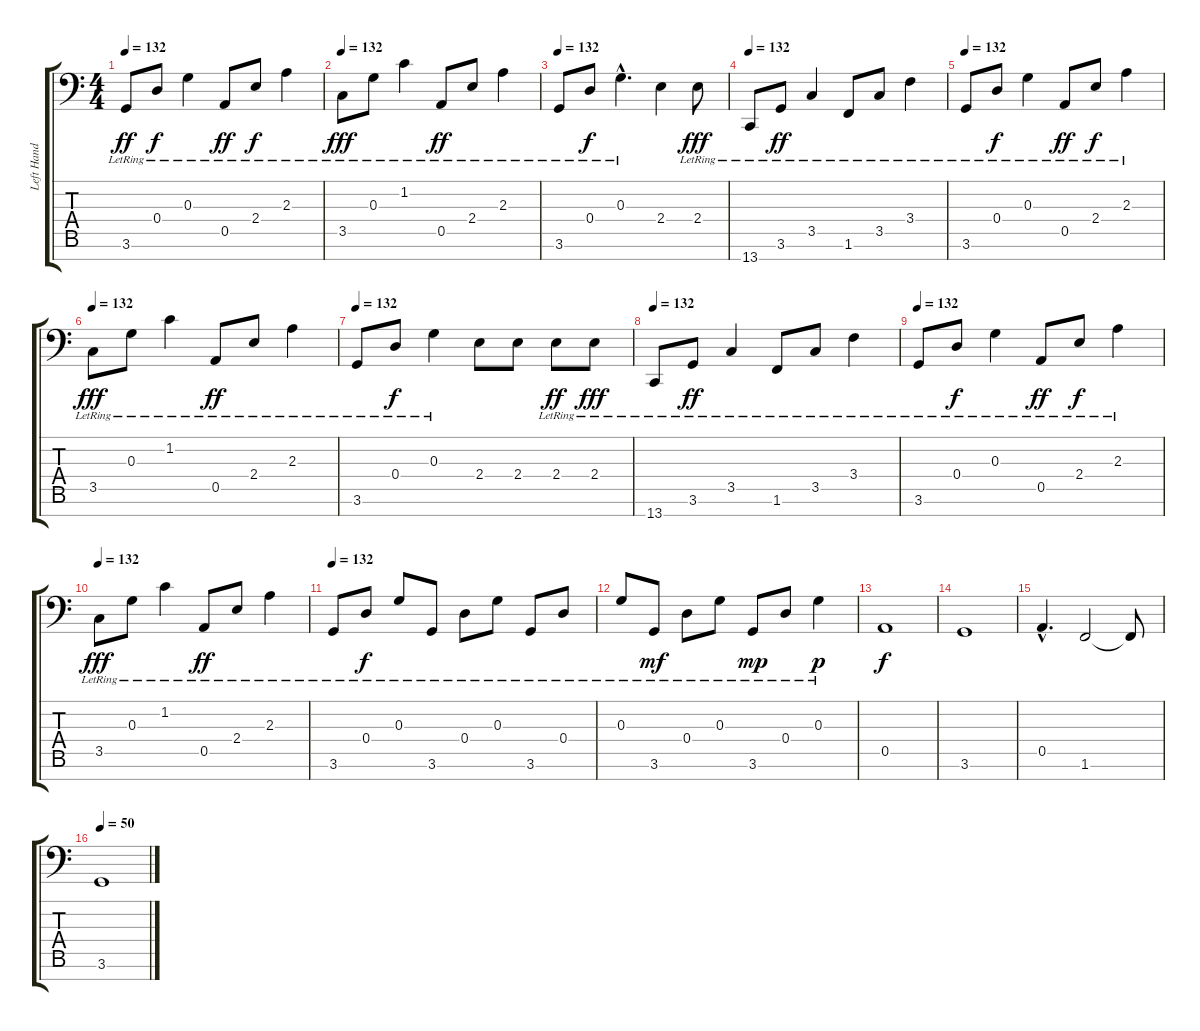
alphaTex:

\track ("Left Hand" "Left Hand") {instrument acousticgrandpiano}
\staff {score tabs}
\tuning (E4 B3 G3 D3 A2 E2 B0) {hide}
\ts (4 4)
\tempo 132
\clef f4
\ks c
3.6{lr}.8{dy ff} 0.4{lr}.8{dy f} 0.3{lr}.4 0.5{lr}.8{dy ff} 2.4{lr}.8{dy f} 2.3{lr}.4 |
\tempo 132
3.5{lr}.8{dy fff} 0.3{lr}.8 1.2{lr}.4 0.5{lr}.8{dy ff} 2.4{lr}.8 2.3{lr}.4 |
\tempo 132
3.6{lr}.8 0.4{lr}.8{dy f} 0.3{hac lr}.4{d} 2.4.4 2.4{lr}.8{dy fff} |
\tempo 132
13.7{lr}.8 3.6{lr}.8{dy ff} 3.5{lr}.4 1.6{lr}.8 3.5{lr}.8 3.4{lr}.4 |
\tempo 132
3.6{lr}.8 0.4{lr}.8{dy f} 0.3{lr}.4 0.5{lr}.8{dy ff} 2.4{lr}.8{dy f} 2.3{lr}.4 |
\tempo 132
3.5{lr}.8{dy fff} 0.3{lr}.8 1.2{lr}.4 0.5{lr}.8{dy ff} 2.4{lr}.8 2.3{lr}.4 |
\tempo 132
3.6{lr}.8 0.4{lr}.8{dy f} 0.3{lr}.4 2.4.8 2.4.8 2.4{lr}.8{dy ff} 2.4{lr}.8{dy fff} |
\tempo 132
13.7{lr}.8 3.6{lr}.8{dy ff} 3.5{lr}.4 1.6{lr}.8 3.5{lr}.8 3.4{lr}.4 |
\tempo 132
3.6{lr}.8 0.4{lr}.8{dy f} 0.3{lr}.4 0.5{lr}.8{dy ff} 2.4{lr}.8{dy f} 2.3{lr}.4 |
\section ("" "")
\tempo 132
3.5{lr}.8{dy fff} 0.3{lr}.8 1.2{lr}.4 0.5{lr}.8{dy ff} 2.4{lr}.8 2.3{lr}.4 |
\tempo 108
\tempo 132
3.6{lr}.8 0.4{lr}.8{dy f} 0.3{lr}.8 3.6{lr}.8 0.4{lr}.8 0.3{lr}.8 3.6{lr}.8 0.4{lr}.8 |
0.3{lr}.8 3.6{lr}.8{dy mf} 0.4{lr}.8 0.3{lr}.8 3.6{lr}.8{dy mp} 0.4{lr}.8 0.3{lr}.4{dy p} |
0.5.1{dy f} |
3.6.1 |
0.5{hac}.4{d} 1.6.2 1.6{t}.8 |
\tempo 50
3.6.1
